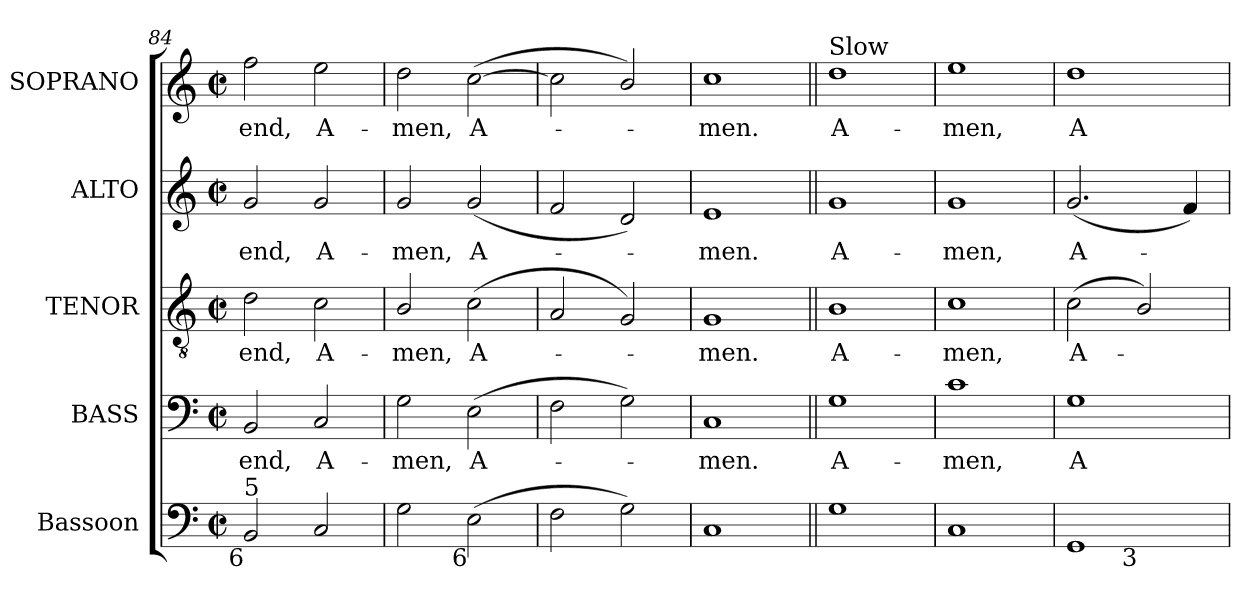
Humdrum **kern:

**kern	**kern	**text	**kern	**text	**kern	**text	**kern	**text
*part5	*part4	*part4	*part3	*part3	*part2	*part2	*part1	*part1
*staff5	*staff4	*staff4	*staff3	*staff3	*staff2	*staff2	*staff1	*staff1
*I"Bassoon	*I"BASS	*	*I"TENOR	*	*I"ALTO	*	*I"SOPRANO	*
*I'Bsn.	*I'B.	*	*I'T.	*	*I'A.	*	*I'S.	*
*clefF4	*clefF4	*	*clefGv2	*	*clefG2	*	*clefG2	*
*	*	*	*ITrd7c12	*	*	*	*	*
*k[]	*k[]	*	*k[]	*	*k[]	*	*k[]	*
*C:	*C:	*	*C:	*	*C:	*	*C:	*
*M2/2	*M2/2	*	*M2/2	*	*M2/2	*	*M2/2	*
*met(c|)	*met(c|)	*	*met(c|)	*	*met(c|)	*	*met(c|)	*
=84	=84	=84	=84	=84	=84	=84	=84	=84
!	!	!LO:LY:b:color=#000000	!	!	!	!	!	!
!	!	!	!	!LO:LY:b:color=#000000	!	!	!	!
!	!	!	!	!	!	!LO:LY:b:color=#000000	!	!
!LO:TX:b:rj:t=6	!	!	!	!	!	!	!	!
!LO:TX:t=5	!	!	!	!	!	!	!	!
!	!	!	!	!	!	!	!	!LO:LY:b:color=#000000
2BBi/	2BBi/	end,	2Di\	end,	2gi/	end,	2ffi\	end,
!	!	!LO:LY:b:color=#000000	!	!	!	!	!	!
!	!	!	!	!LO:LY:b:color=#000000	!	!	!	!
!	!	!	!	!	!	!LO:LY:b:color=#000000	!	!
!	!	!	!	!	!	!	!	!LO:LY:b:color=#000000
2Ci/	2Ci/	A-	2Ci\	A-	2gi/	A-	2eei\	A-
!!LO:LB:g=z
=85	=85	=85	=85	=85	=85	=85	=85	=85
!	!	!LO:LY:b:color=#000000	!	!	!	!	!	!
!	!	!	!	!LO:LY:b:color=#000000	!	!	!	!
!	!	!	!	!	!	!LO:LY:b:color=#000000	!	!
!	!	!	!	!	!	!	!	!LO:LY:b:color=#000000
2Gi\	2Gi\	-men,	2BBi/	-men,	2gi/	-men,	2ddi\	-men,
!	!	!LO:LY:b:color=#000000	!	!	!	!	!	!
!	!	!	!	!LO:LY:b:color=#000000	!	!	!	!
!	!	!	!	!	!	!LO:LY:b:color=#000000	!	!
!LO:TX:b:rj:t=6	!	!	!	!	!	!	!	!
!	!	!	!	!	!	!	!	!LO:LY:b:color=#000000
(2Ei\	(2Ei\	A-	(2Ci\	A-	(2gi/	A-	([2cci\	A-
=86	=86	=86	=86	=86	=86	=86	=86	=86
2Fi\	2Fi\	.	2AAi/	.	2fi/	.	2cci\]	.
2Gi\)	2Gi\)	.	2GGi/)	.	2di/)	.	2bi/)	.
=87	=87	=87	=87	=87	=87	=87	=87	=87
!	!	!LO:LY:b:color=#000000	!	!	!	!	!	!
!	!	!	!	!LO:LY:b:color=#000000	!	!	!	!
!	!	!	!	!	!	!LO:LY:b:color=#000000	!	!
!	!	!	!	!	!	!	!	!LO:LY:b:color=#000000
1Ci	1Ci	-men.	1GGi	-men.	1ei	-men.	1cci	-men.
=88||	=88||	=88||	=88||	=88||	=88||	=88||	=88||	=88||
!	!	!LO:LY:b:color=#000000	!	!	!	!	!	!
!	!	!	!	!LO:LY:b:color=#000000	!	!	!	!
!	!	!	!	!	!	!LO:LY:b:color=#000000	!	!
!	!	!	!	!	!	!	!LO:TX:a:t=Slow	!
!	!	!	!	!	!	!	!	!LO:LY:b:color=#000000
1Gi	1Gi	A-	1BBi	A-	1gi	A-	1ddi	A-
=89	=89	=89	=89	=89	=89	=89	=89	=89
!	!	!LO:LY:b:color=#000000	!	!	!	!	!	!
!	!	!	!	!LO:LY:b:color=#000000	!	!	!	!
!	!	!	!	!	!	!LO:LY:b:color=#000000	!	!
!	!	!	!	!	!	!	!	!LO:LY:b:color=#000000
1Ci	1ci	-men,	1Ci	-men,	1gi	-men,	1eei	-men,
=90	=90	=90	=90	=90	=90	=90	=90	=90
!	!	!LO:LY:b:color=#000000	!	!	!	!	!	!
!	!	!	!	!LO:LY:b:color=#000000	!	!	!	!
!	!	!	!	!	!	!LO:LY:b:color=#000000	!	!
!LO:TX:b:rj:t=4	!	!	!	!	!	!	!	!
!	!	!	!	!	!	!	!	!LO:LY:b:color=#000000
*^	*	*	*	*	*	*	*	*
1GGi	2ryy	1Gi	A-	(2Ci\	A-	(2.gi/	A-	1ddi	A-
!	!LO:TX:b:rj:t=3	!	!	!	!	!	!	!	!
.	2ryy	.	.	2BBi/)	.	.	.	.	.
.	.	.	.	.	.	4fi/)	.	.	.
*v	*v	*	*	*	*	*	*	*	*
=	=	=	=	=	=	=	=	=
*-	*-	*-	*-	*-	*-	*-	*-	*-
